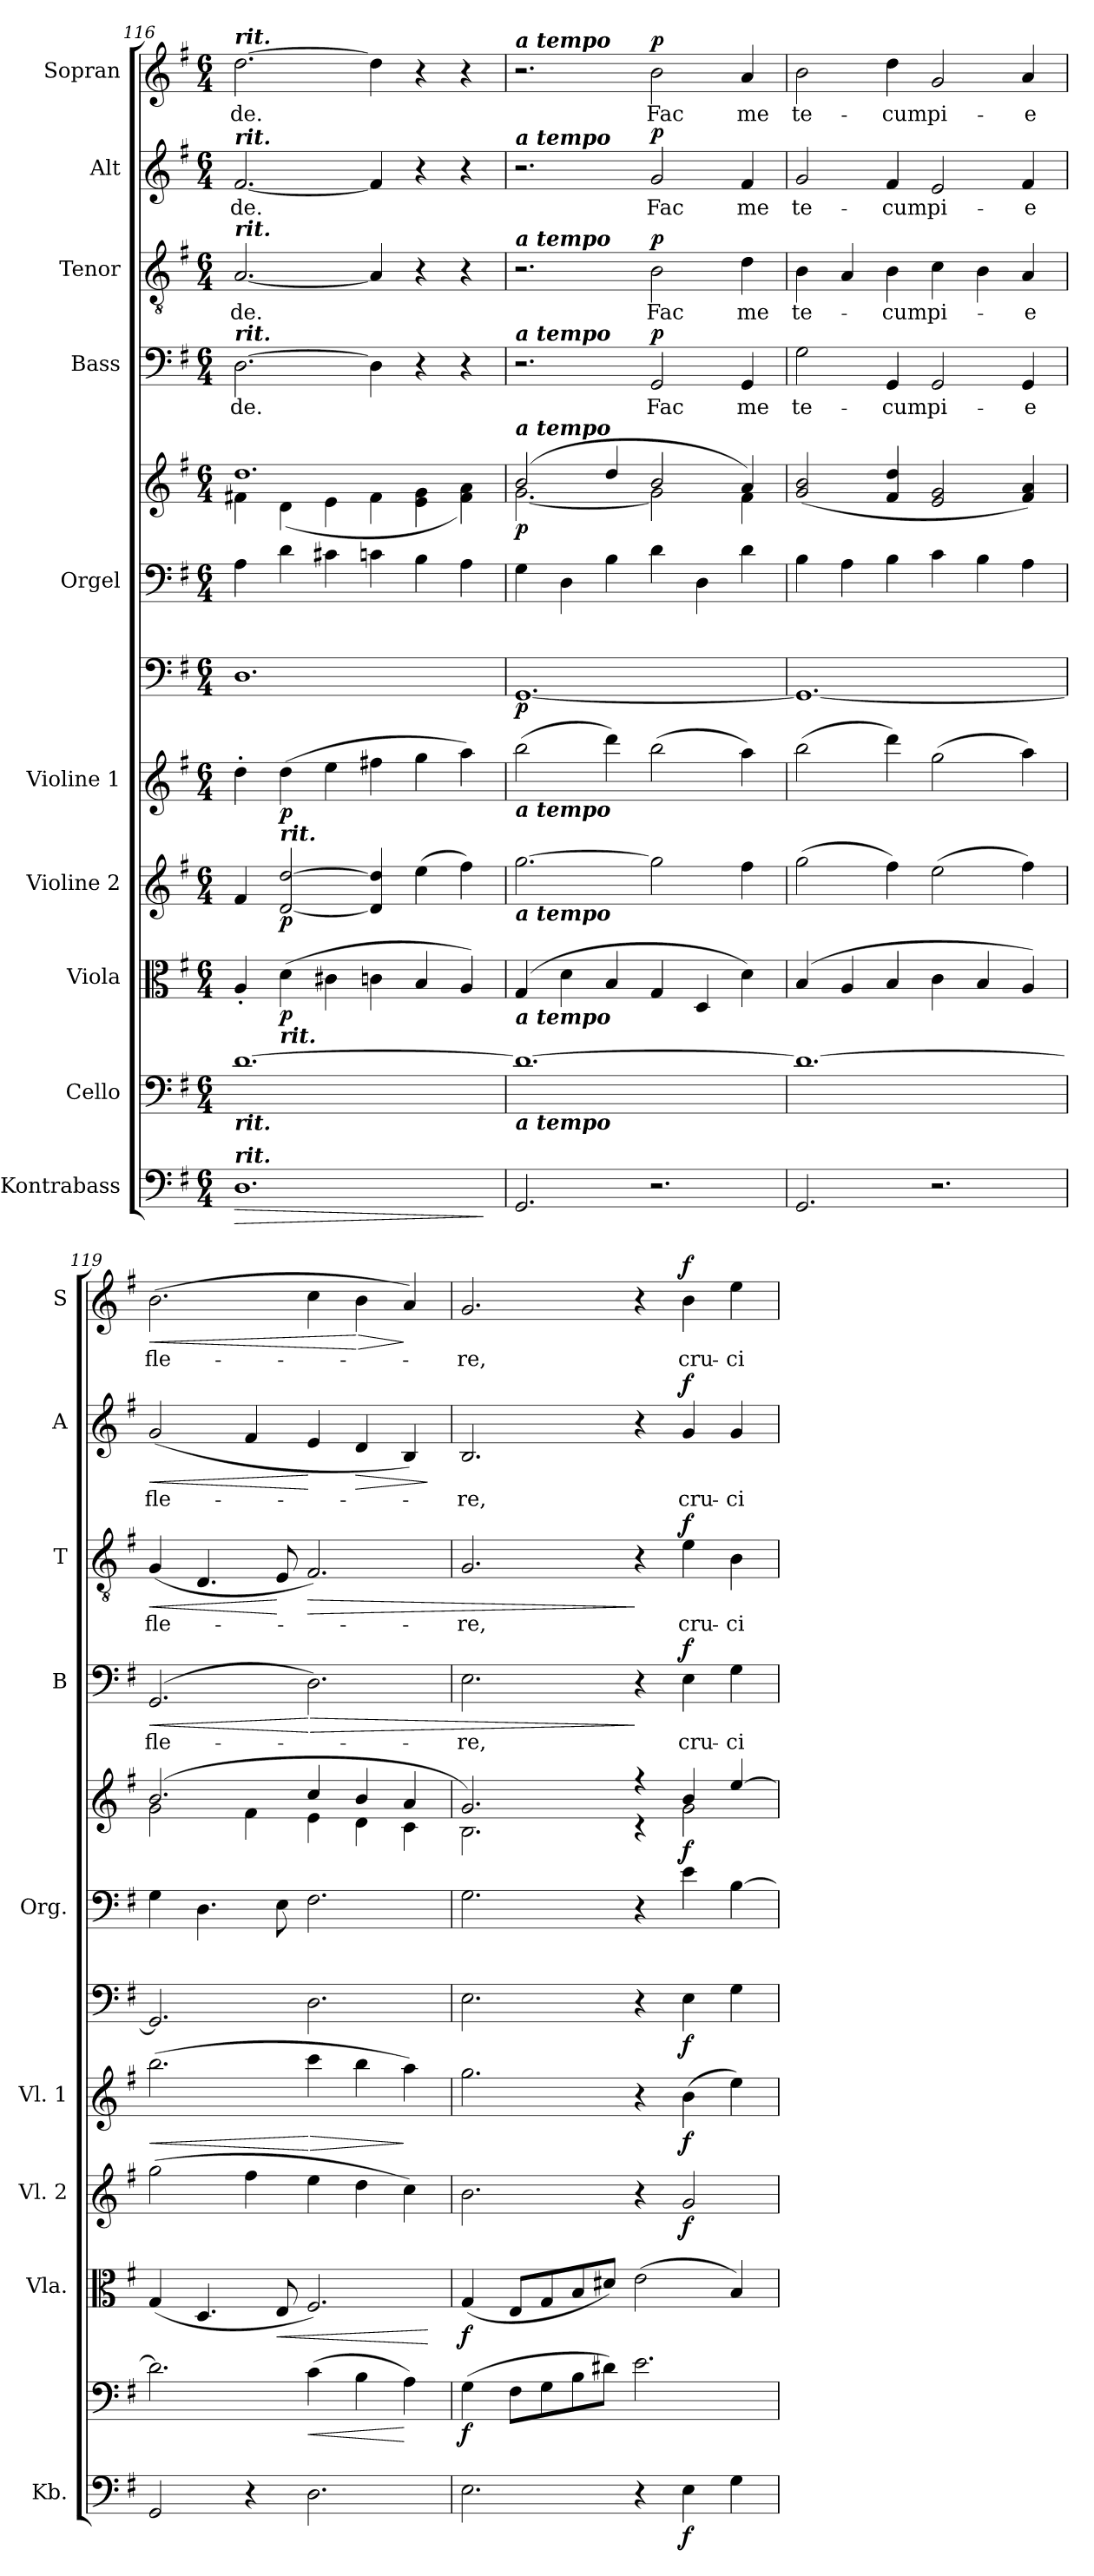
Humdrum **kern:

**kern	**dynam	**kern	**dynam	**kern	**dynam	**kern	**dynam	**kern	**dynam	**kern	**dynam	**kern	**kern	**dynam	**kern	**text	**dynam	**kern	**text	**dynam	**kern	**text	**dynam	**kern	**text	**dynam
*part11	*part11	*part10	*part10	*part9	*part9	*part8	*part8	*part7	*part7	*part6	*part6	*part5	*part5	*part5	*part4	*part4	*part4	*part3	*part3	*part3	*part2	*part2	*part2	*part1	*part1	*part1
*staff12	*staff12	*staff11	*staff11	*staff10	*staff10	*staff9	*staff9	*staff8	*staff8	*staff7	*staff7	*staff6	*staff5	*staff5/6	*staff4	*staff4	*staff4	*staff3	*staff3	*staff3	*staff2	*staff2	*staff2	*staff1	*staff1	*staff1
*I"Kontrabass	*	*I"Cello	*	*I"Viola	*	*I"Violine 2	*	*I"Violine 1	*	*	*	*I"Orgel	*	*	*I"Bass	*	*	*I"Tenor	*	*	*I"Alt	*	*	*I"Sopran	*	*
*I'Kb.	*	*	*	*I'Vla.	*	*I'Vl. 2	*	*I'Vl. 1	*	*	*	*I'Org.	*	*	*I'B	*	*	*I'T	*	*	*I'A	*	*	*I'S	*	*
*clefF4	*	*clefF4	*	*clefC3	*	*clefG2	*	*clefG2	*	*clefF4	*	*clefF4	*clefG2	*	*clefF4	*	*	*clefGv2	*	*	*clefG2	*	*	*clefG2	*	*
*ITrd7c12	*	*	*	*	*	*	*	*	*	*	*	*	*	*	*	*	*	*	*	*	*	*	*	*	*	*
*k[f#]	*	*k[f#]	*	*k[f#]	*	*k[f#]	*	*k[f#]	*	*k[f#]	*	*k[f#]	*k[f#]	*	*k[f#]	*	*	*k[f#]	*	*	*k[f#]	*	*	*k[f#]	*	*
*G:	*	*G:	*	*G:	*	*G:	*	*G:	*	*G:	*	*G:	*G:	*	*G:	*	*	*G:	*	*	*G:	*	*	*G:	*	*
*M6/4	*	*M6/4	*	*M6/4	*	*M6/4	*	*M6/4	*	*M6/4	*	*M6/4	*M6/4	*	*M6/4	*	*	*M6/4	*	*	*M6/4	*	*	*M6/4	*	*
=116	=116	=116	=116	=116	=116	=116	=116	=116	=116	=116	=116	=116	=116	=116	=116	=116	=116	=116	=116	=116	=116	=116	=116	=116	=116	=116
!	!	!	!	!	!	!	!	!	!	!	!	!	!	!	!	!	!	!	!	!	!	!	!	!LO:TX:a:Bi:t=rit.	!	!
!	!	!	!	!	!	!	!	!	!	!	!	!	!	!	!	!	!	!	!	!	!LO:TX:a:Bi:t=rit.	!	!	!	!	!
!	!	!	!	!	!	!	!	!	!	!	!	!	!	!	!	!	!	!LO:TX:a:Bi:t=rit.	!	!	!	!	!	!	!	!
!	!	!	!	!	!	!	!	!	!	!	!	!	!	!	!LO:TX:a:Bi:t=rit.	!	!	!	!	!	!	!	!	!	!	!
!	!	!	!	!	!	!	!	!	!	!	!	!	!LO:TX:a:Bi:t=rit.	!	!	!	!	!	!	!	!	!	!	!	!	!
!	!	!LO:TX:b:Bi:t=rit.	!	!	!	!	!	!	!	!	!	!	!	!	!	!	!	!	!	!	!	!	!	!	!	!
!LO:TX:a:Bi:t=rit.	!	!	!	!	!	!	!	!	!	!	!	!	!	!	!	!	!	!	!	!	!	!	!	!	!	!
!	!LO:HP:b	!	!	!	!	!	!	!	!	!	!	!	!	!	!	!LO:LY:b	!	!	!LO:LY:b	!	!	!LO:LY:b	!	!	!LO:LY:b	!
*	*	*	*	*	*	*	*	*	*	*	*	*	*^	*	*	*	*	*	*	*	*	*	*	*	*	*
1.DD	>	[1.d	.	4A'</	.	4f#/	.	4dd'>\	.	1.D	.	4A\	1.dd	4f#X\	.	[2.D\	-de.	.	[2.A/	-de.	.	[2.f#/	-de.	.	[2.dd\	-de.	.
!	!	!	!	!	!	!	!	!LO:TX:b:Bi:t=rit.	!	!	!	!	!	!	!	!	!	!	!	!	!	!	!	!	!	!	!
!	!	!	!	!LO:TX:b:Bi:t=rit.	!	!	!	!	!	!	!	!	!	!	!	!	!	!	!	!	!	!	!	!	!	!	!
!	!	!	!	!	!LO:DY:b	!	!LO:DY:b	!	!LO:DY:b	!	!	!	!	!	!	!	!	!	!	!	!	!	!	!	!	!	!
.	.	.	.	(>4d\	p	[2d/ [2dd/	p	(>4dd\	p	.	.	4d\	.	(>4d\	.	.	.	.	.	.	.	.	.	.	.	.	.
.	.	.	.	4c#X\	.	.	.	4ee\	.	.	.	4c#X\	.	4e\	.	.	.	.	.	.	.	.	.	.	.	.	.
.	.	.	.	4cn\	.	4d/] 4dd/]	.	4ff#X\	.	.	.	4cn\	.	4f#\	.	4D\]	.	.	4A/]	.	.	4f#/]	.	.	4dd\]	.	.
.	.	.	.	4B/	.	(>4ee\	.	4gg\	.	.	.	4B\	.	4e\ 4g\	.	4r	.	.	4r	.	.	4r	.	.	4r	.	.
.	.	.	.	4A/)	.	4ff#\)	.	4aa\)	.	.	.	4A\	.	4f#\ 4a\)	.	4r	.	.	4r	.	.	4r	.	.	4r	.	.
*	*	*	*	*	*	*	*	*	*	*	*	*	*v	*v	*	*	*	*	*	*	*	*	*	*	*	*	*
.	]	.	.	.	.	.	.	.	.	.	.	.	.	.	.	.	.	.	.	.	.	.	.	.	.	.
=117	=117	=117	=117	=117	=117	=117	=117	=117	=117	=117	=117	=117	=117	=117	=117	=117	=117	=117	=117	=117	=117	=117	=117	=117	=117	=117
*	*	*	*	*	*	*	*	*	*	*	*	*	*^	*	*	*	*	*	*	*	*	*	*	*	*	*
!	!	!	!	!	!	!	!	!	!	!	!	!	!	!	!	!	!	!	!	!	!	!	!	!	!LO:TX:a:Bi:t=a tempo	!	!
!	!	!	!	!	!	!	!	!	!	!	!	!	!	!	!	!	!	!	!	!	!	!LO:TX:a:Bi:t=a tempo	!	!	!	!	!
!	!	!	!	!	!	!	!	!	!	!	!	!	!	!	!	!	!	!	!LO:TX:a:Bi:t=a tempo	!	!	!	!	!	!	!	!
!	!	!	!	!	!	!	!	!	!	!	!	!	!	!	!	!LO:TX:a:Bi:t=a tempo	!	!	!	!	!	!	!	!	!	!	!
!	!	!	!	!	!	!	!	!	!	!	!	!	!LO:TX:a:Bi:t=a tempo	!	!	!	!	!	!	!	!	!	!	!	!	!	!
!	!	!	!	!	!	!	!	!LO:TX:b:Bi:t=a tempo	!	!	!	!	!	!	!	!	!	!	!	!	!	!	!	!	!	!	!
!	!	!	!	!	!	!LO:TX:b:Bi:t=a tempo	!	!	!	!	!	!	!	!	!	!	!	!	!	!	!	!	!	!	!	!	!
!	!	!	!	!LO:TX:b:Bi:t=a tempo	!	!	!	!	!	!	!	!	!	!	!	!	!	!	!	!	!	!	!	!	!	!	!
!	!	!LO:TX:b:Bi:t=a tempo	!	!	!	!	!	!	!	!	!	!	!	!	!	!	!	!	!	!	!	!	!	!	!	!	!
!	!	!	!	!	!	!	!	!	!	!	!LO:DY:b	!	!	!	!LO:DY:b	!	!	!	!	!	!	!	!	!	!	!	!
2.GGG/	.	1.d_	.	(4G/	.	[2.gg\	.	(>2bb\	.	[1.GG	p	4G\	(2b/	[<2.g\	p	2.r	.	.	2.r	.	.	2.r	.	.	2.r	.	.
.	.	.	.	4d\	.	.	.	.	.	.	.	4D\	.	.	.	.	.	.	.	.	.	.	.	.	.	.	.
.	.	.	.	4B/	.	.	.	4ddd\)	.	.	.	4B\	4dd/	.	.	.	.	.	.	.	.	.	.	.	.	.	.
!	!	!	!	!	!	!	!	!	!	!	!	!	!	!	!	!	!LO:LY:b	!LO:DY:a	!	!LO:LY:b	!LO:DY:a	!	!LO:LY:b	!LO:DY:a	!	!LO:LY:b	!LO:DY:a
2.r	.	.	.	4G/	.	2gg\]	.	(>2bb\	.	.	.	4d\	2b/	2g\]	.	2GG/	Fac	p	2B\	Fac	p	2g/	Fac	p	2b\	Fac	p
.	.	.	.	4D/	.	.	.	.	.	.	.	4D\	.	.	.	.	.	.	.	.	.	.	.	.	.	.	.
!	!	!	!	!	!	!	!	!	!	!	!	!	!	!	!	!	!LO:LY:b	!	!	!LO:LY:b	!	!	!LO:LY:b	!	!	!LO:LY:b	!
.	.	.	.	4d\)	.	4ff#\	.	4aa\)	.	.	.	4d\	4a/)	4f#\	.	4GG/	me	.	4d\	me	.	4f#/	me	.	4a/	me	.
!!LO:PB:g=z
=118	=118	=118	=118	=118	=118	=118	=118	=118	=118	=118	=118	=118	=118	=118	=118	=118	=118	=118	=118	=118	=118	=118	=118	=118	=118	=118	=118
!	!	!	!	!	!	!	!	!	!	!	!	!	!	!	!	!	!LO:LY:b	!	!	!LO:LY:b	!	!	!LO:LY:b	!	!	!LO:LY:b	!
*	*	*	*	*	*	*	*	*	*	*	*	*	*v	*v	*	*	*	*	*	*	*	*	*	*	*	*	*
2.GGG/	.	1.d_	.	(4B/	.	(>2gg\	.	(>2bb\	.	1.GG_	.	4B\	(<2g/ 2b/	.	2G\	te-	.	4B\	te-	.	2g/	te-	.	2b\	te-	.
.	.	.	.	4A/	.	.	.	.	.	.	.	4A\	.	.	.	.	.	4A/	.	.	.	.	.	.	.	.
!	!	!	!	!	!	!	!	!	!	!	!	!	!	!	!	!LO:LY:b	!	!	!LO:LY:b	!	!	!LO:LY:b	!	!	!LO:LY:b	!
.	.	.	.	4B/	.	4ff#\)	.	4ddd\)	.	.	.	4B\	4f#/ 4dd/	.	4GG/	-cum	.	4B\	-cum	.	4f#/	-cum	.	4dd\	-cum	.
!	!	!	!	!	!	!	!	!	!	!	!	!	!	!	!	!LO:LY:b	!	!	!LO:LY:b	!	!	!LO:LY:b	!	!	!LO:LY:b	!
2.r	.	.	.	4c\	.	(>2ee\	.	(>2gg\	.	.	.	4c\	2e/ 2g/	.	2GG/	pi-	.	4c\	pi-	.	2e/	pi-	.	2g/	pi-	.
.	.	.	.	4B/	.	.	.	.	.	.	.	4B\	.	.	.	.	.	4B\	.	.	.	.	.	.	.	.
!	!	!	!	!	!	!	!	!	!	!	!	!	!	!	!	!LO:LY:b	!	!	!LO:LY:b	!	!	!LO:LY:b	!	!	!LO:LY:b	!
.	.	.	.	4A/)	.	4ff#\)	.	4aa\)	.	.	.	4A\	4f#/ 4a/)	.	4GG/	-e	.	4A/	-e	.	4f#/	-e	.	4a/	-e	.
=119	=119	=119	=119	=119	=119	=119	=119	=119	=119	=119	=119	=119	=119	=119	=119	=119	=119	=119	=119	=119	=119	=119	=119	=119	=119	=119
!	!	!	!	!	!	!	!	!	!LO:HP:b	!	!	!	!	!	!	!LO:LY:b	!LO:HP:b	!	!LO:LY:b	!LO:HP:b	!	!LO:LY:b	!LO:HP:b	!	!LO:LY:b	!LO:HP:b
*	*	*	*	*	*	*	*	*	*	*	*	*	*^	*	*	*	*	*	*	*	*	*	*	*	*	*
2GGG/	.	2.d\]	.	(<4G/	.	(>2gg\	.	(>2.bb\	<	2.GG/]	.	4G\	(2.b/	2g\	.	(2.GG/	fle-	<	(<4G/	fle-	<	(<2g/	fle-	<	(>2.b\	fle-	<
.	.	.	.	4.D/	.	.	.	.	.	.	.	4.D\	.	.	.	.	.	.	4.D/	.	.	.	.	.	.	.	.
4r	.	.	.	.	.	4ff#\	.	.	.	.	.	.	.	4f#\	.	.	.	.	.	.	.	4f#/	.	.	.	.	.
!	!	!	!	!	!LO:HP:b	!	!	!	!	!	!	!	!	!	!	!	!	!	!	!	!	!	!	!	!	!	!
.	.	.	.	8E/	<	.	.	.	.	.	.	8E\	.	.	.	.	.	.	8E/	.	[	.	.	.	.	.	.
!	!	!	!LO:HP:b	!	!	!	!	!	!LO:HP:n=1:b	!	!	!	!	!	!	!	!	!LO:HP:n=1:b	!	!	!LO:HP:b	!	!	!	!	!	!
2.DD\	.	(>4c\	<	2.F#/)	.	4ee\	.	4ccc\	[ >	2.D\	.	2.F#\	4cc/	4e\	.	2.D\)	.	[ >	2.F#/)	.	>	4e/	.	[	4cc\	.	.
!	!	!	!	!	!	!	!	!	!	!	!	!	!	!	!	!	!	!	!	!	!	!	!	!LO:HP:b	!	!	!LO:HP:n=1:b
.	.	4B\	.	.	.	4dd\	.	4bb\	.	.	.	.	4b/	4d\	.	.	.	.	.	.	.	4d/	.	>	4b\	.	[ >
.	.	4A\)	[	.	.	4cc\)	.	4aa\)	]	.	.	.	4a/	4c\	.	.	.	.	.	.	.	4B/)	.	.	4a/)	.	]
*	*	*	*	*	*	*	*	*	*	*	*	*	*v	*v	*	*	*	*	*	*	*	*	*	*	*	*	*
.	.	.	.	.	[	.	.	.	.	.	.	.	.	.	.	.	.	.	.	.	.	.	]	.	.	.
=120	=120	=120	=120	=120	=120	=120	=120	=120	=120	=120	=120	=120	=120	=120	=120	=120	=120	=120	=120	=120	=120	=120	=120	=120	=120	=120
*	*	*	*	*	*	*	*	*	*	*	*	*	*^	*	*	*	*	*	*	*	*	*	*	*	*	*
!	!	!	!LO:DY:b	!	!LO:DY:b	!	!	!	!	!	!	!	!	!	!	!	!LO:LY:b	!	!	!LO:LY:b	!	!	!LO:LY:b	!	!	!LO:LY:b	!
2.EE\	.	(>4G\	f	(<4G/	f	2.b\	.	2.gg\	.	2.E\	.	2.G\	2.g/)	2.B\	.	2.E\	-re,	.	2.G/	-re,	.	2.B/	-re,	.	2.g/	-re,	.
.	.	8F#\L	.	8E/L	.	.	.	.	.	.	.	.	.	.	.	.	.	.	.	.	.	.	.	.	.	.	.
.	.	8G\	.	8G/	.	.	.	.	.	.	.	.	.	.	.	.	.	.	.	.	.	.	.	.	.	.	.
.	.	8B\	.	8B/	.	.	.	.	.	.	.	.	.	.	.	.	.	.	.	.	.	.	.	.	.	.	.
.	.	8d#X\J)	.	8d#X/J)	.	.	.	.	.	.	.	.	.	.	.	.	.	.	.	.	.	.	.	.	.	.	.
4r	.	2.e\	.	(>2e\	.	4r	.	4r	.	4r	.	4r	4r	4r	.	4r	.	]	4r	.	]	4r	.	.	4r	.	.
!	!LO:DY:b	!	!	!	!	!	!LO:DY:b	!	!LO:DY:b	!	!LO:DY:b	!	!	!	!LO:DY:b	!	!LO:LY:b	!LO:DY:a	!	!LO:LY:b	!LO:DY:a	!	!LO:LY:b	!LO:DY:a	!	!LO:LY:b	!LO:DY:a
4EE\	f	.	.	.	.	2g/	f	(>4b\	f	4E\	f	4e\	4b/	2g\	f	4E\	cru-	f	4e\	cru-	f	4g/	cru-	f	4b\	cru-	f
!	!	!	!	!	!	!	!	!	!	!	!	!	!	!	!	!	!LO:LY:b	!	!	!LO:LY:b	!	!	!LO:LY:b	!	!	!LO:LY:b	!
4GG\	.	.	.	4B/)	.	.	.	4ee\)	.	4G\	.	[4B\	[>4ee/	.	.	4G\	-ci-	.	4B\	-ci-	.	4g/	-ci-	.	4ee\	-ci-	.
*	*	*	*	*	*	*	*	*	*	*	*	*	*v	*v	*	*	*	*	*	*	*	*	*	*	*	*	*
=	=	=	=	=	=	=	=	=	=	=	=	=	=	=	=	=	=	=	=	=	=	=	=	=	=	=
*-	*-	*-	*-	*-	*-	*-	*-	*-	*-	*-	*-	*-	*-	*-	*-	*-	*-	*-	*-	*-	*-	*-	*-	*-	*-	*-
